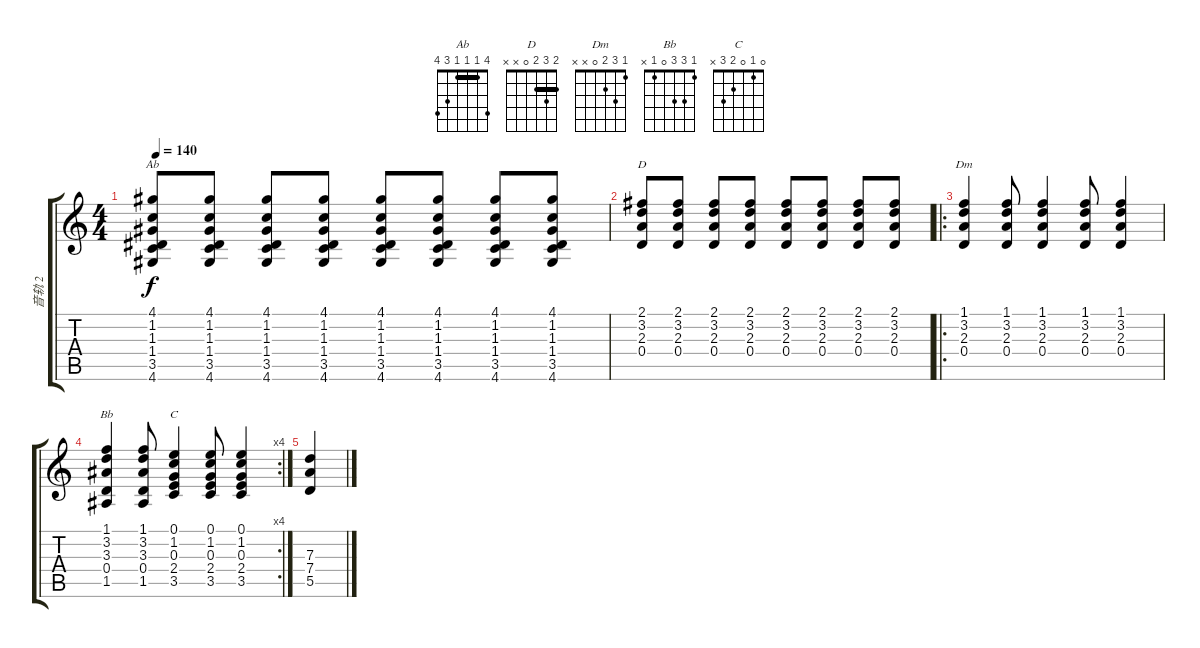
\track ("音轨 2" "音轨 2") {instrument distortionguitar}
\staff {score tabs}
\tuning (E4 B3 G3 D3 A2 E2) {hide}
\chord ("Ab" 4 1 1 1 3 4) {barre 1}
\chord ("D" 2 3 2 0 x x) {barre 2}
\chord ("Dm" 1 3 2 0 x x)
\chord ("Bb" 1 3 3 0 1 x)
\chord ("C" 0 1 0 2 3 x)
\ts (4 4)
\tempo 140
\clef g2
\ks c
(4.1 1.2 1.3 1.4 3.5 4.6).8{ch "Ab" dy f} (4.1 1.2 1.3 1.4 3.5 4.6).8 (4.1 1.2 1.3 1.4 3.5 4.6).8 (4.1 1.2 1.3 1.4 3.5 4.6).8 (4.1 1.2 1.3 1.4 3.5 4.6).8 (4.1 1.2 1.3 1.4 3.5 4.6).8 (4.1 1.2 1.3 1.4 3.5 4.6).8 (4.1 1.2 1.3 1.4 3.5 4.6).8 |
(2.1 3.2 2.3 0.4).8{ch "D"} (2.1 3.2 2.3 0.4).8 (2.1 3.2 2.3 0.4).8 (2.1 3.2 2.3 0.4).8 (2.1 3.2 2.3 0.4).8 (2.1 3.2 2.3 0.4).8 (2.1 3.2 2.3 0.4).8 (2.1 3.2 2.3 0.4).8 |
\ro
(1.1 3.2 2.3 0.4).4{ch "Dm"} (1.1 3.2 2.3 0.4).8 (1.1 3.2 2.3 0.4).4 (1.1 3.2 2.3 0.4).8 (1.1 3.2 2.3 0.4).4 |
\rc 4
(1.1 3.2 3.3 0.4 1.5).4{ch "Bb"} (1.1 3.2 3.3 0.4 1.5).8 (0.1 1.2 0.3 2.4 3.5).4{ch "C"} (0.1 1.2 0.3 2.4 3.5).8 (0.1 1.2 0.3 2.4 3.5).4 |
(7.3 7.4 5.5).4
